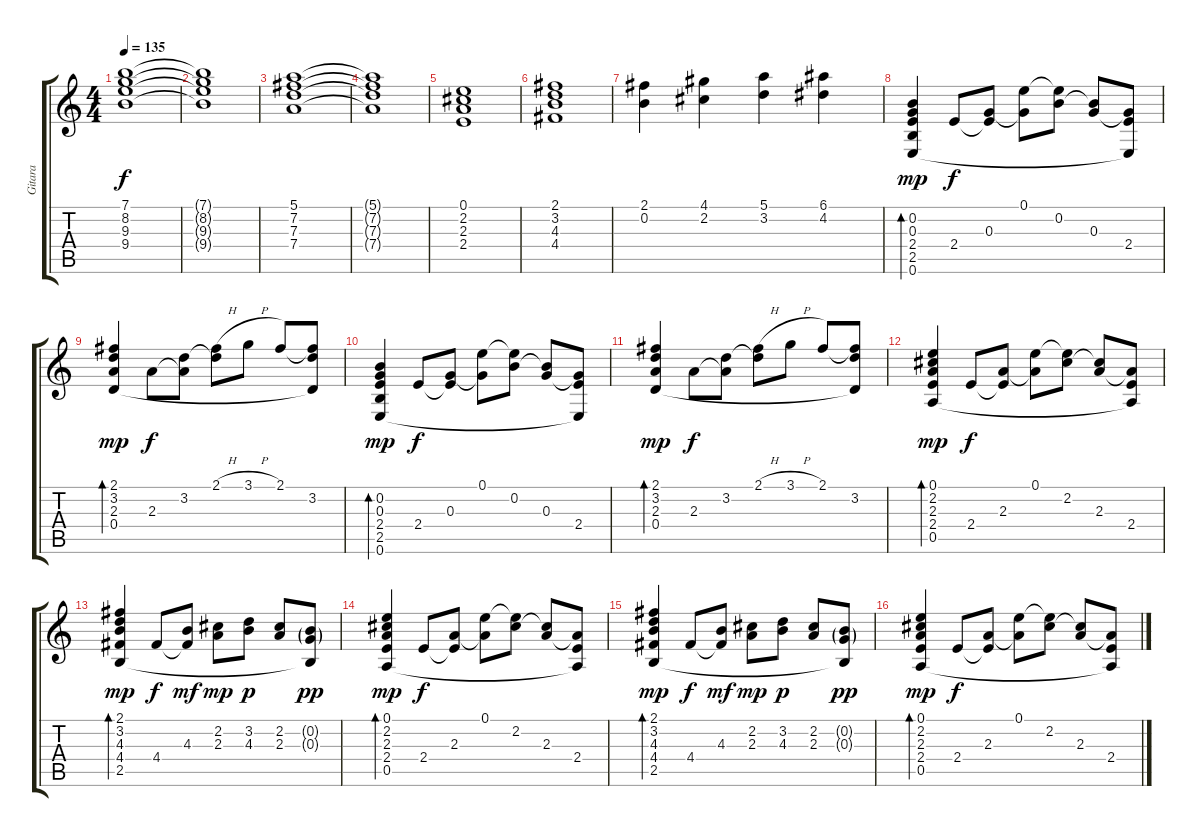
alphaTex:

\track ("Gitara" "Gitara") {instrument acousticguitarsteel}
\staff {score tabs}
\tuning (E4 B3 G3 D3 A2 E2) {hide}
\ts (4 4)
\tempo 135
\clef g2
\ks c
(7.1 8.2 9.3 9.4).1{dy f} |
(7.1{t} 8.2{t} 9.3{t} 9.4{t}).1 |
(5.1 7.2 7.3 7.4).1 |
(5.1{t} 7.2{t} 7.3{t} 7.4{t}).1 |
(0.1 2.2 2.3 2.4).1 |
(2.1 3.2 4.3 4.4).1 |
(2.1 0.2).4 (4.1 2.2).4 (5.1 3.2).4 (6.1 4.2).4 |
(0.2 0.3 2.4 2.5 0.6).4{bd 240 dy mp} 2.4.8{dy f} (0.3 2.4{t}).8 (0.1 0.3{t}).8 (0.1{t} 0.2).8 (0.2{t} 0.3).8 (0.3{t} 2.4 0.6{t}).8 |
(2.1 3.2 2.3 0.4).4{bd 240 dy mp} 2.3.8{dy f} (3.2 2.3{t}).8 (2.1{h} 3.2{t}).8 3.1{h}.8 2.1.8 (2.1{t} 3.2 0.4{t}).8 |
(0.2 0.3 2.4 2.5 0.6).4{bd 240 dy mp} 2.4.8{dy f} (0.3 2.4{t}).8 (0.1 0.3{t}).8 (0.1{t} 0.2).8 (0.2{t} 0.3).8 (0.3{t} 2.4 0.6{t}).8 |
(2.1 3.2 2.3 0.4).4{bd 240 dy mp} 2.3.8{dy f} (3.2 2.3{t}).8 (2.1{h} 3.2{t}).8 3.1{h}.8 2.1.8 (2.1{t} 3.2 0.4{t}).8 |
(0.1 2.2 2.3 2.4 0.5).4{bd 240 dy mp} 2.4.8{dy f} (2.3 2.4{t}).8 (0.1 2.3{t}).8 (0.1{t} 2.2).8 (2.2{t} 2.3).8 (2.3{t} 2.4 0.5{t}).8 |
(2.1 3.2 4.3 4.4 2.5).4{bd 240 dy mp} 4.4.8{dy f} (4.3 4.4{t}).8{dy mf} (2.2 2.3).8{dy mp} (3.2 4.3).8{dy p} (2.2 2.3).8 (0.2{g} 0.3{g} 2.5{t}).8{dy pp} |
(0.1 2.2 2.3 2.4 0.5).4{bd 240 dy mp} 2.4.8{dy f} (2.3 2.4{t}).8 (0.1 2.3{t}).8 (0.1{t} 2.2).8 (2.2{t} 2.3).8 (2.3{t} 2.4 0.5{t}).8 |
(2.1 3.2 4.3 4.4 2.5).4{bd 240 dy mp} 4.4.8{dy f} (4.3 4.4{t}).8{dy mf} (2.2 2.3).8{dy mp} (3.2 4.3).8{dy p} (2.2 2.3).8 (0.2{g} 0.3{g} 2.5{t}).8{dy pp} |
(0.1 2.2 2.3 2.4 0.5).4{bd 240 dy mp} 2.4.8{dy f} (2.3 2.4{t}).8 (0.1 2.3{t}).8 (0.1{t} 2.2).8 (2.2{t} 2.3).8 (2.3{t} 2.4 0.5{t}).8
